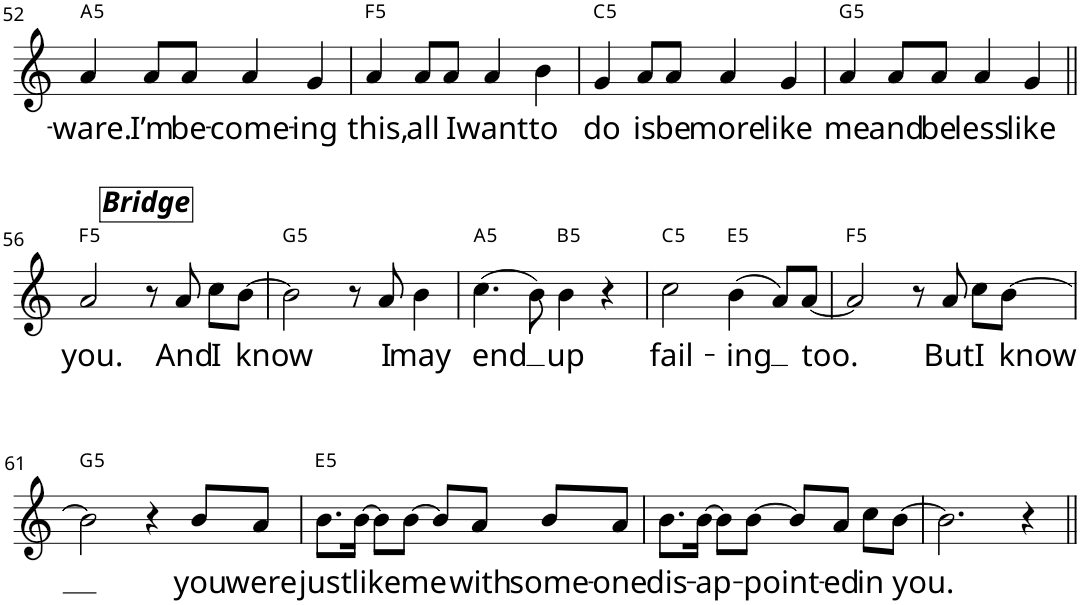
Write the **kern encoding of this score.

**kern	**text	**harte
*part1	*part1	*part1
*staff1	*staff1	*
*I"I	*	*
!!LO:PB:g=z
*clefG2	*	*
*k[]	*	*
*M4/4	*	*
=52	=52	=52
!	!LO:LY:b	!LO:H:kt=5
4a/	-ware.	A:(1,5)
!	!LO:LY:b	!
8a/L	I’m	.
!	!LO:LY:b	!
8a/J	be-	.
!	!LO:LY:b	!
4a/	-come-	.
!	!LO:LY:b	!
4g/	-ing	.
=53	=53	=53
!	!LO:LY:b	!LO:H:kt=5
4a/	this,	F:(1,5)
!	!LO:LY:b	!
8a/L	all	.
!	!LO:LY:b	!
8a/J	I	.
!	!LO:LY:b	!
4a/	want	.
!	!LO:LY:b	!
4b\	to	.
=54	=54	=54
!	!LO:LY:b	!LO:H:kt=5
4g/	do	C:(1,5)
!	!LO:LY:b	!
8a/L	is	.
!	!LO:LY:b	!
8a/J	be	.
!	!LO:LY:b	!
4a/	more	.
!	!LO:LY:b	!
4g/	like	.
=55	=55	=55
!	!LO:LY:b	!LO:H:kt=5
4a/	me	G:(1,5)
!	!LO:LY:b	!
8a/L	and	.
!	!LO:LY:b	!
8a/J	be	.
!	!LO:LY:b	!
4a/	less	.
!	!LO:LY:b	!
4g/	like	.
!!LO:LB:g=z
=56||	=56||	=56||
!	!LO:LY:b	!LO:H:kt=5
2a/	you.	F:(1,5)
!LO:TX:a:Bi:t=Bridge	!	!
8r	.	.
!	!LO:LY:b	!
8a/	And	.
!	!LO:LY:b	!
8cc\L	I	.
!	!LO:LY:b	!
[8b\J	know	.
=57	=57	=57
!	!	!LO:H:kt=5
2b\]	.	G:(1,5)
8r	.	.
!	!LO:LY:b	!
8a/	I	.
!	!LO:LY:b	!
4b\	may	.
=58	=58	=58
!	!LO:LY:b	!LO:H:kt=5
(4.cc\	end	A:(1,5)
8b\)	.	.
!	!LO:LY:b	!LO:H:kt=5
4b\	up	B:(1,5)
4r	.	.
=59	=59	=59
!	!LO:LY:b	!LO:H:kt=5
2cc\	fail-	C:(1,5)
!	!LO:LY:b	!LO:H:kt=5
(4b\	-ing	E:(1,5)
8a/L)	.	.
!	!LO:LY:b	!
[8a/J	too.	.
=60	=60	=60
!	!	!LO:H:kt=5
2a/]	.	F:(1,5)
8r	.	.
!	!LO:LY:b	!
8a/	But	.
!	!LO:LY:b	!
8cc\L	I	.
!	!LO:LY:b	!
[8b\J	know	.
!!LO:LB:g=z
=61	=61	=61
!	!	!LO:H:kt=5
2b\]	.	G:(1,5)
4r	.	.
!	!LO:LY:b	!
8b/L	you	.
!	!LO:LY:b	!
8a/J	were	.
=62	=62	=62
!	!LO:LY:b	!LO:H:kt=5
8.b\L	just	E:(1,5)
!	!LO:LY:b	!
[16b\Jk	like	.
8b\L]	.	.
!	!LO:LY:b	!
[8b\J	me	.
8b/L]	.	.
!	!LO:LY:b	!
8a/J	with	.
!	!LO:LY:b	!
8b/L	some-	.
!	!LO:LY:b	!
8a/J	-one	.
=63	=63	=63
!	!LO:LY:b	!
8.b\L	dis-	.
!	!LO:LY:b	!
[16b\Jk	-ap-	.
8b\L]	.	.
!	!LO:LY:b	!
[8b\J	-point-	.
8b/L]	.	.
!	!LO:LY:b	!
8a/J	-ed	.
!	!LO:LY:b	!
8cc\L	in	.
!	!LO:LY:b	!
[8b\J	you.	.
=64	=64	=64
2.b\]	.	.
4r	.	.
=||	=||	=||
*-	*-	*-
